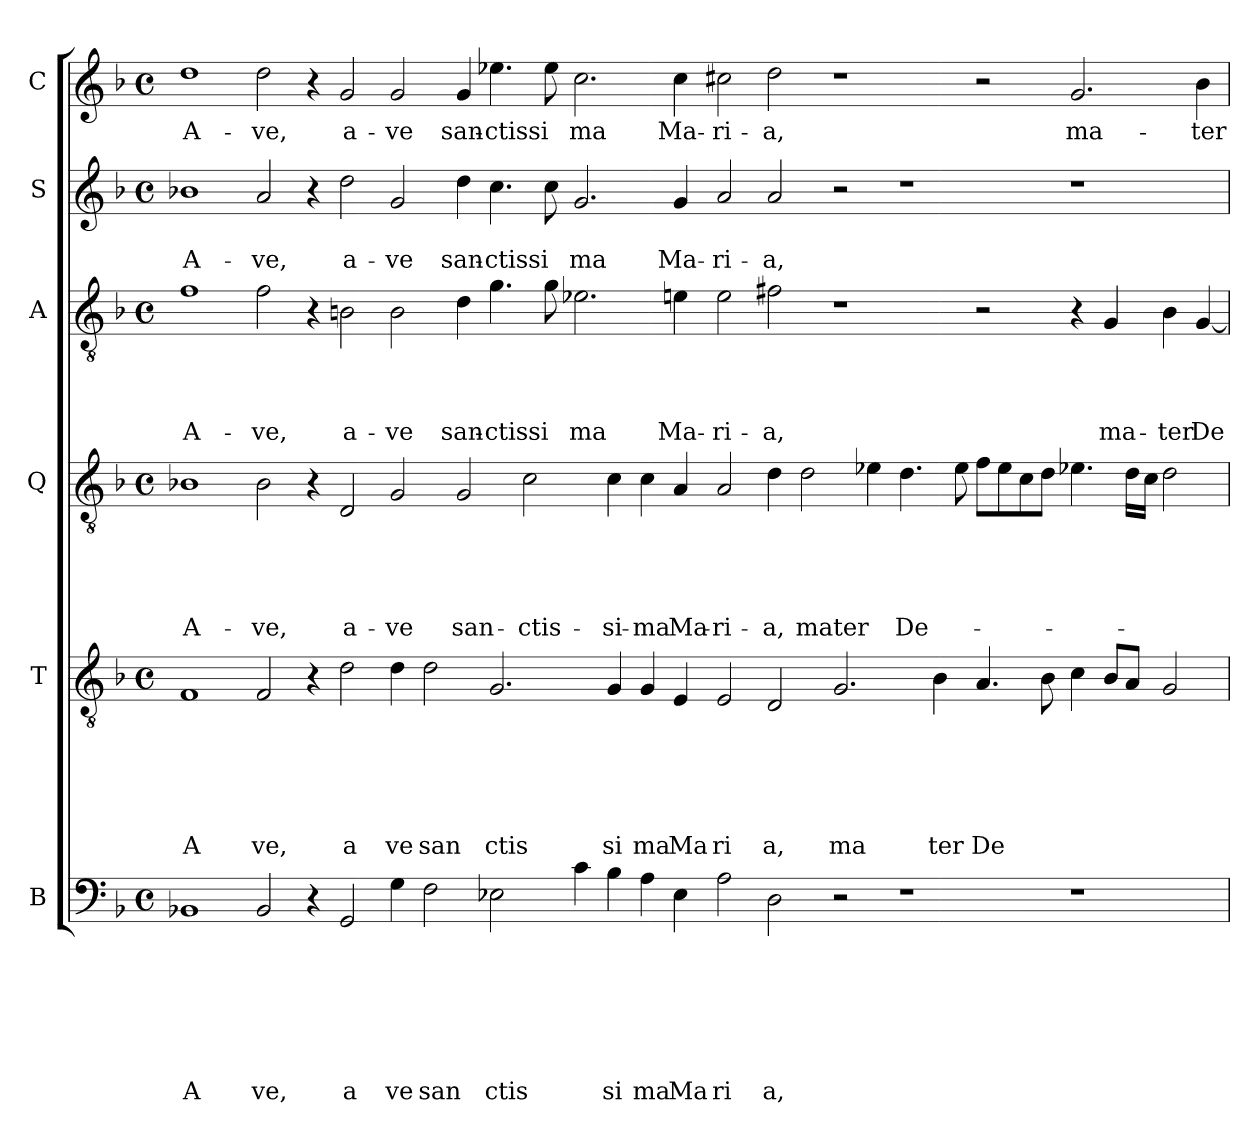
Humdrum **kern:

**kern	**text	**text	**text	**text	**text	**text	**text	**kern	**text	**text	**text	**text	**text	**text	**kern	**text	**text	**text	**text	**text	**kern	**text	**text	**text	**text	**kern	**text	**text	**kern	**text
*part6	*part6	*part6	*part6	*part6	*part6	*part6	*part6	*part5	*part5	*part5	*part5	*part5	*part5	*part5	*part4	*part4	*part4	*part4	*part4	*part4	*part3	*part3	*part3	*part3	*part3	*part2	*part2	*part2	*part1	*part1
*staff6	*staff6	*staff6	*staff6	*staff6	*staff6	*staff6	*staff6	*staff5	*staff5	*staff5	*staff5	*staff5	*staff5	*staff5	*staff4	*staff4	*staff4	*staff4	*staff4	*staff4	*staff3	*staff3	*staff3	*staff3	*staff3	*staff2	*staff2	*staff2	*staff1	*staff1
*I"B	*	*	*	*	*	*	*	*I"T	*	*	*	*	*	*	*I"Q	*	*	*	*	*	*I"A	*	*	*	*	*I"S	*	*	*I"C	*
*I'B	*	*	*	*	*	*	*	*I'T	*	*	*	*	*	*	*I'Q	*	*	*	*	*	*I'A	*	*	*	*	*I'S	*	*	*I'C	*
*clefF4	*	*	*	*	*	*	*	*clefGv2	*	*	*	*	*	*	*clefGv2	*	*	*	*	*	*clefGv2	*	*	*	*	*clefG2	*	*	*clefG2	*
*k[b-]	*	*	*	*	*	*	*	*k[b-]	*	*	*	*	*	*	*k[b-]	*	*	*	*	*	*k[b-]	*	*	*	*	*k[b-]	*	*	*k[b-]	*
*F:	*	*	*	*	*	*	*	*F:	*	*	*	*	*	*	*F:	*	*	*	*	*	*F:	*	*	*	*	*F:	*	*	*F:	*
*M4/4	*	*	*	*	*	*	*	*M4/4	*	*	*	*	*	*	*M4/4	*	*	*	*	*	*M4/4	*	*	*	*	*M4/4	*	*	*M4/4	*
*met(c)	*	*	*	*	*	*	*	*met(c)	*	*	*	*	*	*	*met(c)	*	*	*	*	*	*met(c)	*	*	*	*	*met(c)	*	*	*met(c)	*
=1	=1	=1	=1	=1	=1	=1	=1	=1	=1	=1	=1	=1	=1	=1	=1	=1	=1	=1	=1	=1	=1	=1	=1	=1	=1	=1	=1	=1	=1	=1
!	!	!	!	!	!	!	!LO:LY:b	!	!	!	!	!	!	!LO:LY:b	!	!	!	!	!	!LO:LY:b	!	!	!	!	!LO:LY:b	!	!	!LO:LY:b	!	!LO:LY:b
1BB-X	.	.	.	.	.	.	A	1F	.	.	.	.	.	A	1B-X	.	.	.	.	A-	1f	.	.	.	A-	1b-X	.	A-	1dd	A-
!	!	!	!	!	!	!	!LO:LY:b	!	!	!	!	!	!	!LO:LY:b	!	!	!	!	!	!LO:LY:b	!	!	!	!	!LO:LY:b	!	!	!LO:LY:b	!	!LO:LY:b
2BB-/	.	.	.	.	.	.	ve,	2F/	.	.	.	.	.	ve,	2B-\	.	.	.	.	-ve,	2f\	.	.	.	-ve,	2a/	.	-ve,	2dd>\	-ve,
4r	.	.	.	.	.	.	.	4r	.	.	.	.	.	.	4r	.	.	.	.	.	4r	.	.	.	.	4r	.	.	4r	.
!	!	!	!	!	!	!	!LO:LY:b	!	!	!	!	!	!	!LO:LY:b	!	!	!	!	!	!LO:LY:b	!	!	!	!	!LO:LY:b	!	!	!LO:LY:b	!	!LO:LY:b
2GG/	.	.	.	.	.	.	a	2d\	.	.	.	.	.	a	2D/	.	.	.	.	a-	2Bn\	.	.	.	a-	2dd\	.	a-	2g/	a-
!	!	!	!	!	!	!	!LO:LY:b	!	!	!	!	!	!	!LO:LY:b	!	!	!	!	!	!LO:LY:b	!	!	!	!	!LO:LY:b	!	!	!LO:LY:b	!	!LO:LY:b
4G\	.	.	.	.	.	.	ve	4d\	.	.	.	.	.	ve	2G/	.	.	.	.	-ve	2B\	.	.	.	-ve	2g/	.	-ve	2g/	-ve
!	!	!	!	!	!	!	!LO:LY:b	!	!	!	!	!	!	!LO:LY:b	!	!	!	!	!	!	!	!	!	!	!	!	!	!	!	!
2F\	.	.	.	.	.	.	san	2d\	.	.	.	.	.	san	.	.	.	.	.	.	.	.	.	.	.	.	.	.	.	.
!	!	!	!	!	!	!	!	!	!	!	!	!	!	!	!	!	!	!	!	!LO:LY:b	!	!	!	!	!LO:LY:b	!	!	!LO:LY:b	!	!LO:LY:b
.	.	.	.	.	.	.	.	.	.	.	.	.	.	.	2G/	.	.	.	.	san-	4d\	.	.	.	san-	4dd\	.	san-	4g/	san-
!	!	!	!	!	!	!	!LO:LY:b	!	!	!	!	!	!	!LO:LY:b	!	!	!	!	!	!	!	!	!	!	!LO:LY:b	!	!	!LO:LY:b	!	!LO:LY:b
2E-X\	.	.	.	.	.	.	ctis	2.G/	.	.	.	.	.	ctis	.	.	.	.	.	.	4.g\	.	.	.	-ctissi	4.cc\	.	-ctissi	4.ee-X\	-ctissi
!	!	!	!	!	!	!	!	!	!	!	!	!	!	!	!	!	!	!	!	!LO:LY:b	!	!	!	!	!	!	!	!	!	!
.	.	.	.	.	.	.	.	.	.	.	.	.	.	.	2c\	.	.	.	.	-ctis-	.	.	.	.	.	.	.	.	.	.
.	.	.	.	.	.	.	.	.	.	.	.	.	.	.	.	.	.	.	.	.	8g\	.	.	.	.	8cc\	.	.	8ee-\	.
!	!	!	!	!	!	!	!	!	!	!	!	!	!	!	!	!	!	!	!	!	!	!	!	!	!LO:LY:b	!	!	!LO:LY:b	!	!LO:LY:b
4c\	.	.	.	.	.	.	.	.	.	.	.	.	.	.	.	.	.	.	.	.	2.e-X\	.	.	.	ma	2.g/	.	ma	2.cc\	ma
!	!	!	!	!	!	!	!LO:LY:b	!	!	!	!	!	!	!LO:LY:b	!	!	!	!	!	!LO:LY:b	!	!	!	!	!	!	!	!	!	!
4B-\	.	.	.	.	.	.	si	4G/	.	.	.	.	.	si	4c\	.	.	.	.	-si-	.	.	.	.	.	.	.	.	.	.
!	!	!	!	!	!	!	!LO:LY:b	!	!	!	!	!	!	!LO:LY:b	!	!	!	!	!	!LO:LY:b	!	!	!	!	!	!	!	!	!	!
4A\	.	.	.	.	.	.	ma	4G/	.	.	.	.	.	ma	4c\	.	.	.	.	-ma	.	.	.	.	.	.	.	.	.	.
!	!	!	!	!	!	!	!LO:LY:b	!	!	!	!	!	!	!LO:LY:b	!	!	!	!	!	!LO:LY:b	!	!	!	!	!LO:LY:b	!	!	!LO:LY:b	!	!LO:LY:b
4E-\	.	.	.	.	.	.	Ma	4E/	.	.	.	.	.	Ma	4A/	.	.	.	.	Ma-	4en\	.	.	.	Ma-	4g/	.	Ma-	4cc\	Ma-
!	!	!	!	!	!	!	!LO:LY:b	!	!	!	!	!	!	!LO:LY:b	!	!	!	!	!	!LO:LY:b	!	!	!	!	!LO:LY:b	!	!	!LO:LY:b	!	!LO:LY:b
2A\	.	.	.	.	.	.	ri	2E/	.	.	.	.	.	ri	2A/	.	.	.	.	-ri-	2e\	.	.	.	-ri-	2a/	.	-ri-	2cc#X\	-ri-
!	!	!	!	!	!	!	!LO:LY:b	!	!	!	!	!	!	!LO:LY:b	!	!	!	!	!	!LO:LY:b	!	!	!	!	!LO:LY:b	!	!	!LO:LY:b	!	!LO:LY:b
2D\	.	.	.	.	.	.	a,	2D/	.	.	.	.	.	a,	4d\	.	.	.	.	-a,	2f#X\	.	.	.	-a,	2a/	.	-a,	2dd\	-a,
!	!	!	!	!	!	!	!	!	!	!	!	!	!	!	!	!	!	!	!	!LO:LY:b	!	!	!	!	!	!	!	!	!	!
.	.	.	.	.	.	.	.	.	.	.	.	.	.	.	2d\	.	.	.	.	mater	.	.	.	.	.	.	.	.	.	.
!	!	!	!	!	!	!	!	!	!	!	!	!	!	!LO:LY:b	!	!	!	!	!	!	!	!	!	!	!	!	!	!	!	!
2r	.	.	.	.	.	.	.	2.G/	.	.	.	.	.	ma	.	.	.	.	.	.	1r	.	.	.	.	2r	.	.	1r	.
.	.	.	.	.	.	.	.	.	.	.	.	.	.	.	4e-X\	.	.	.	.	.	.	.	.	.	.	.	.	.	.	.
!	!	!	!	!	!	!	!	!	!	!	!	!	!	!	!	!	!	!	!	!LO:LY:b	!	!	!	!	!	!	!	!	!	!
1r	.	.	.	.	.	.	.	.	.	.	.	.	.	.	4.d\	.	.	.	.	De-	.	.	.	.	.	1r	.	.	.	.
!	!	!	!	!	!	!	!	!	!	!	!	!	!	!LO:LY:b	!	!	!	!	!	!	!	!	!	!	!	!	!	!	!	!
.	.	.	.	.	.	.	.	4B-\	.	.	.	.	.	ter	.	.	.	.	.	.	.	.	.	.	.	.	.	.	.	.
.	.	.	.	.	.	.	.	.	.	.	.	.	.	.	8e-\	.	.	.	.	.	.	.	.	.	.	.	.	.	.	.
!	!	!	!	!	!	!	!	!	!	!	!	!	!	!LO:LY:b	!	!	!	!	!	!	!	!	!	!	!	!	!	!	!	!
.	.	.	.	.	.	.	.	4.A/	.	.	.	.	.	De	8f\L	.	.	.	.	.	2r	.	.	.	.	.	.	.	2r	.
.	.	.	.	.	.	.	.	.	.	.	.	.	.	.	8e-\	.	.	.	.	.	.	.	.	.	.	.	.	.	.	.
.	.	.	.	.	.	.	.	.	.	.	.	.	.	.	8c\	.	.	.	.	.	.	.	.	.	.	.	.	.	.	.
.	.	.	.	.	.	.	.	8B-\	.	.	.	.	.	.	8d\J	.	.	.	.	.	.	.	.	.	.	.	.	.	.	.
!	!	!	!	!	!	!	!	!	!	!	!	!	!	!	!	!	!	!	!	!	!	!	!	!	!	!	!	!	!	!LO:LY:b
1r	.	.	.	.	.	.	.	4c\	.	.	.	.	.	.	4.e-X\	.	.	.	.	.	4r	.	.	.	.	1r	.	.	2.g/	ma-
!	!	!	!	!	!	!	!	!	!	!	!	!	!	!	!	!	!	!	!	!	!	!	!	!	!LO:LY:b	!	!	!	!	!
.	.	.	.	.	.	.	.	8B-/L	.	.	.	.	.	.	.	.	.	.	.	.	4G/	.	.	.	ma-	.	.	.	.	.
.	.	.	.	.	.	.	.	8A/J	.	.	.	.	.	.	16d\LL	.	.	.	.	.	.	.	.	.	.	.	.	.	.	.
.	.	.	.	.	.	.	.	.	.	.	.	.	.	.	16c\JJ	.	.	.	.	.	.	.	.	.	.	.	.	.	.	.
!	!	!	!	!	!	!	!	!	!	!	!	!	!	!	!	!	!	!	!	!	!	!	!	!	!LO:LY:b	!	!	!	!	!
.	.	.	.	.	.	.	.	2G/	.	.	.	.	.	.	2d\	.	.	.	.	.	4B\	.	.	.	-ter	.	.	.	.	.
!	!	!	!	!	!	!	!	!	!	!	!	!	!	!	!	!	!	!	!	!	!	!	!	!	!LO:LY:b	!	!	!	!	!LO:LY:b
.	.	.	.	.	.	.	.	.	.	.	.	.	.	.	.	.	.	.	.	.	[<4G/	.	.	.	De-	.	.	.	4b-\	-ter
=	=	=	=	=	=	=	=	=	=	=	=	=	=	=	=	=	=	=	=	=	=	=	=	=	=	=	=	=	=	=
*-	*-	*-	*-	*-	*-	*-	*-	*-	*-	*-	*-	*-	*-	*-	*-	*-	*-	*-	*-	*-	*-	*-	*-	*-	*-	*-	*-	*-	*-	*-
